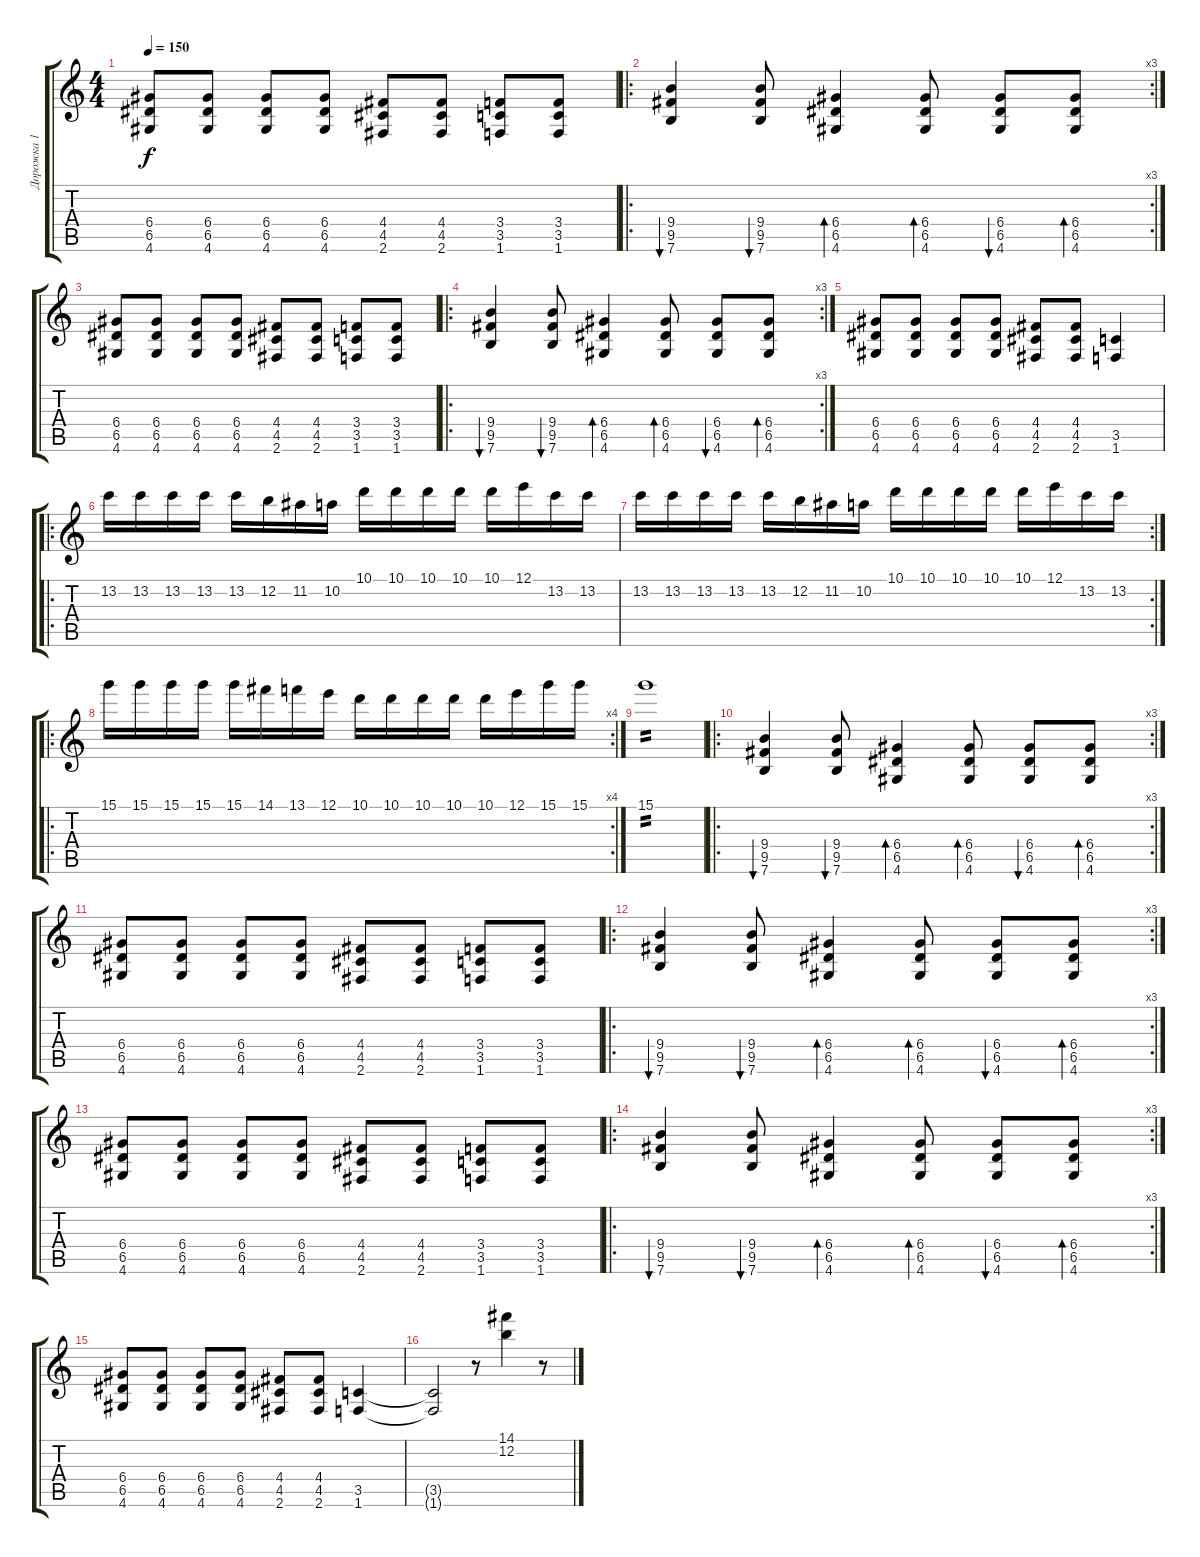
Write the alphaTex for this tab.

\track ("Дорожка 1" "Дорожка 1") {instrument distortionguitar}
\staff {score tabs}
\tuning (E4 B3 G3 D3 A2 E2) {hide}
\ts (4 4)
\tempo 150
\clef g2
\ks c
(6.4 6.5 4.6).8{dy f} (6.4 6.5 4.6).8 (6.4 6.5 4.6).8 (6.4 6.5 4.6).8 (4.4 4.5 2.6).8 (4.4 4.5 2.6).8 (3.4 3.5 1.6).8 (3.4 3.5 1.6).8 |
\ro
\rc 3
(9.4 9.5 7.6).4{bu 60} (9.4 9.5 7.6).8{bu 60} (6.4 6.5 4.6).4{bd 60} (6.4 6.5 4.6).8{bd 60} (6.4 6.5 4.6).8{bu 60} (6.4 6.5 4.6).8{bd 60} |
(6.4 6.5 4.6).8 (6.4 6.5 4.6).8 (6.4 6.5 4.6).8 (6.4 6.5 4.6).8 (4.4 4.5 2.6).8 (4.4 4.5 2.6).8 (3.4 3.5 1.6).8 (3.4 3.5 1.6).8 |
\ro
\rc 3
(9.4 9.5 7.6).4{bu 60} (9.4 9.5 7.6).8{bu 60} (6.4 6.5 4.6).4{bd 60} (6.4 6.5 4.6).8{bd 60} (6.4 6.5 4.6).8{bu 60} (6.4 6.5 4.6).8{bd 60} |
(6.4 6.5 4.6).8 (6.4 6.5 4.6).8 (6.4 6.5 4.6).8 (6.4 6.5 4.6).8 (4.4 4.5 2.6).8 (4.4 4.5 2.6).8 (3.5 1.6).4 |
\ro
13.2.16 13.2.16 13.2.16 13.2.16 13.2.16 12.2.16 11.2.16 10.2.16 10.1.16 10.1.16 10.1.16 10.1.16 10.1.16 12.1.16 13.2.16 13.2.16 |
\rc 2
13.2.16 13.2.16 13.2.16 13.2.16 13.2.16 12.2.16 11.2.16 10.2.16 10.1.16 10.1.16 10.1.16 10.1.16 10.1.16 12.1.16 13.2.16 13.2.16 |
\ro
\rc 4
15.1.16 15.1.16 15.1.16 15.1.16 15.1.16 14.1.16 13.1.16 12.1.16 10.1.16 10.1.16 10.1.16 10.1.16 10.1.16 12.1.16 15.1.16 15.1.16 |
15.1.1{tp 2} |
\ro
\rc 3
(9.4 9.5 7.6).4{bu 60} (9.4 9.5 7.6).8{bu 60} (6.4 6.5 4.6).4{bd 60} (6.4 6.5 4.6).8{bd 60} (6.4 6.5 4.6).8{bu 60} (6.4 6.5 4.6).8{bd 60} |
(6.4 6.5 4.6).8 (6.4 6.5 4.6).8 (6.4 6.5 4.6).8 (6.4 6.5 4.6).8 (4.4 4.5 2.6).8 (4.4 4.5 2.6).8 (3.4 3.5 1.6).8 (3.4 3.5 1.6).8 |
\ro
\rc 3
(9.4 9.5 7.6).4{bu 60} (9.4 9.5 7.6).8{bu 60} (6.4 6.5 4.6).4{bd 60} (6.4 6.5 4.6).8{bd 60} (6.4 6.5 4.6).8{bu 60} (6.4 6.5 4.6).8{bd 60} |
(6.4 6.5 4.6).8 (6.4 6.5 4.6).8 (6.4 6.5 4.6).8 (6.4 6.5 4.6).8 (4.4 4.5 2.6).8 (4.4 4.5 2.6).8 (3.4 3.5 1.6).8 (3.4 3.5 1.6).8 |
\ro
\rc 3
(9.4 9.5 7.6).4{bu 60} (9.4 9.5 7.6).8{bu 60} (6.4 6.5 4.6).4{bd 60} (6.4 6.5 4.6).8{bd 60} (6.4 6.5 4.6).8{bu 60} (6.4 6.5 4.6).8{bd 60} |
(6.4 6.5 4.6).8 (6.4 6.5 4.6).8 (6.4 6.5 4.6).8 (6.4 6.5 4.6).8 (4.4 4.5 2.6).8 (4.4 4.5 2.6).8 (3.5 1.6).4 |
(3.5{t} 1.6{t}).2 r.8 (14.1 12.2).4 r.8
